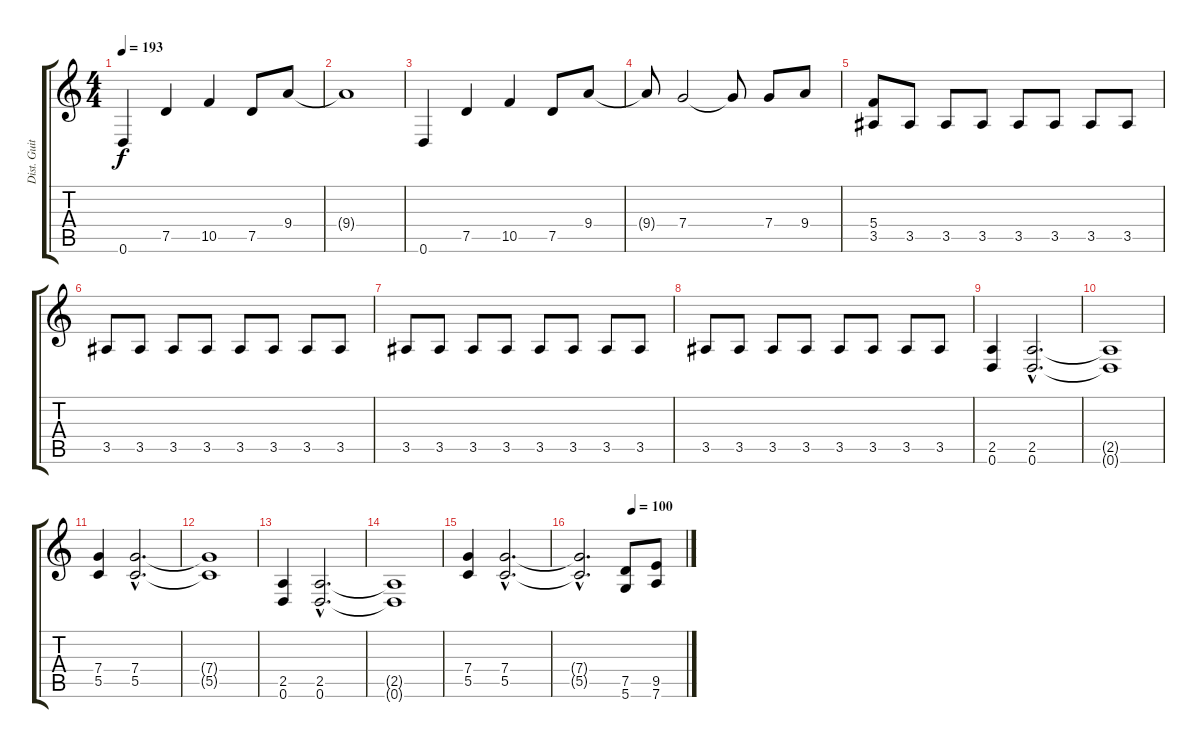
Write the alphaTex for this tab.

\track ("Dist. Guitar II" "Dist. Guit") {instrument distortionguitar}
\staff {score tabs}
\tuning (D4 A3 F3 C3 G2 D2) {hide}
\ts (4 4)
\tempo 193
\clef g2
\ks c
0.6.4{dy f} 7.5.4 10.5.4 7.5.8 9.4.8 |
9.4{t}.1 |
0.6.4 7.5.4 10.5.4 7.5.8 9.4.8 |
9.4{t}.8 7.4.2 7.4{t}.8 7.4.8 9.4.8 |
(5.4 3.5).8 3.5.8 3.5.8 3.5.8 3.5.8 3.5.8 3.5.8 3.5.8 |
3.5.8 3.5.8 3.5.8 3.5.8 3.5.8 3.5.8 3.5.8 3.5.8 |
3.5.8 3.5.8 3.5.8 3.5.8 3.5.8 3.5.8 3.5.8 3.5.8 |
3.5.8 3.5.8 3.5.8 3.5.8 3.5.8 3.5.8 3.5.8 3.5.8 |
(2.5 0.6).4 (2.5{hac} 0.6{hac}).2{d} |
(2.5{t} 0.6{t}).1 |
(7.4 5.5).4 (7.4{hac} 5.5{hac}).2{d} |
(7.4{t} 5.5{t}).1 |
(2.5 0.6).4 (2.5{hac} 0.6{hac}).2{d} |
(2.5{t} 0.6{t}).1 |
(7.4 5.5).4 (7.4{hac} 5.5{hac}).2{d} |
\tempo (100 0.5)
(7.4{hac t} 5.5{hac t}).2{d} (7.5 5.6).8 (9.5 7.6).8
